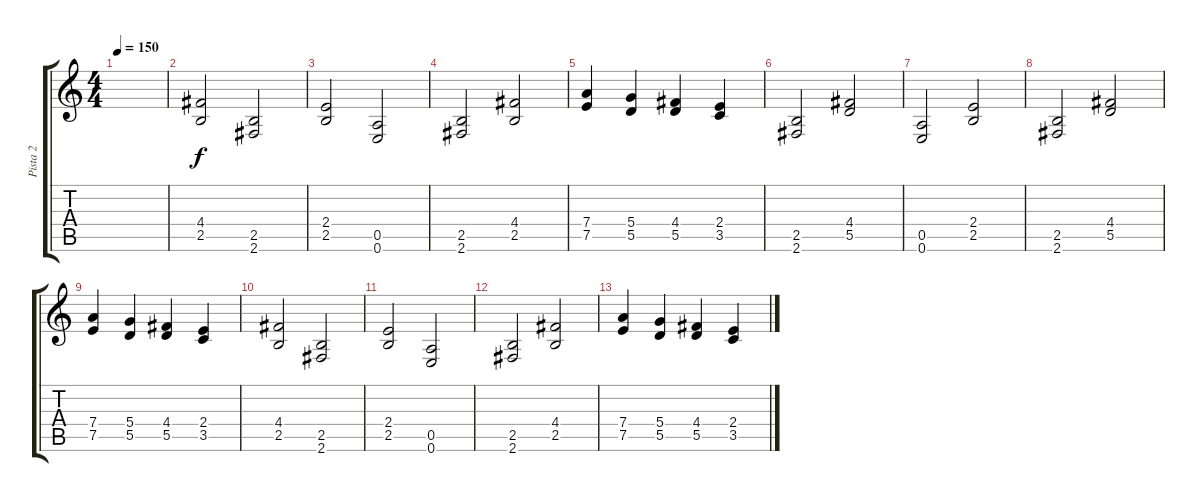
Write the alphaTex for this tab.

\track ("Pista 2" "Pista 2") {instrument contrabass}
\staff {score tabs}
\tuning (E4 B3 G3 D3 A2 E2) {hide}
\ts (4 4)
\tempo 150
\clef g2
\ks c
|
(4.4 2.5).2 (2.5 2.6).2 |
(2.4 2.5).2 (0.5 0.6).2 |
(2.5 2.6).2 (4.4 2.5).2 |
(7.4 7.5).4 (5.4 5.5).4 (4.4 5.5).4 (2.4 3.5).4 |
(2.5 2.6).2 (4.4 5.5).2 |
(0.5 0.6).2 (2.4 2.5).2 |
(2.5 2.6).2 (4.4 5.5).2 |
(7.4 7.5).4 (5.4 5.5).4 (4.4 5.5).4 (2.4 3.5).4 |
(4.4 2.5).2 (2.5 2.6).2 |
(2.4 2.5).2 (0.5 0.6).2 |
(2.5 2.6).2 (4.4 2.5).2 |
(7.4 7.5).4 (5.4 5.5).4 (4.4 5.5).4 (2.4 3.5).4
